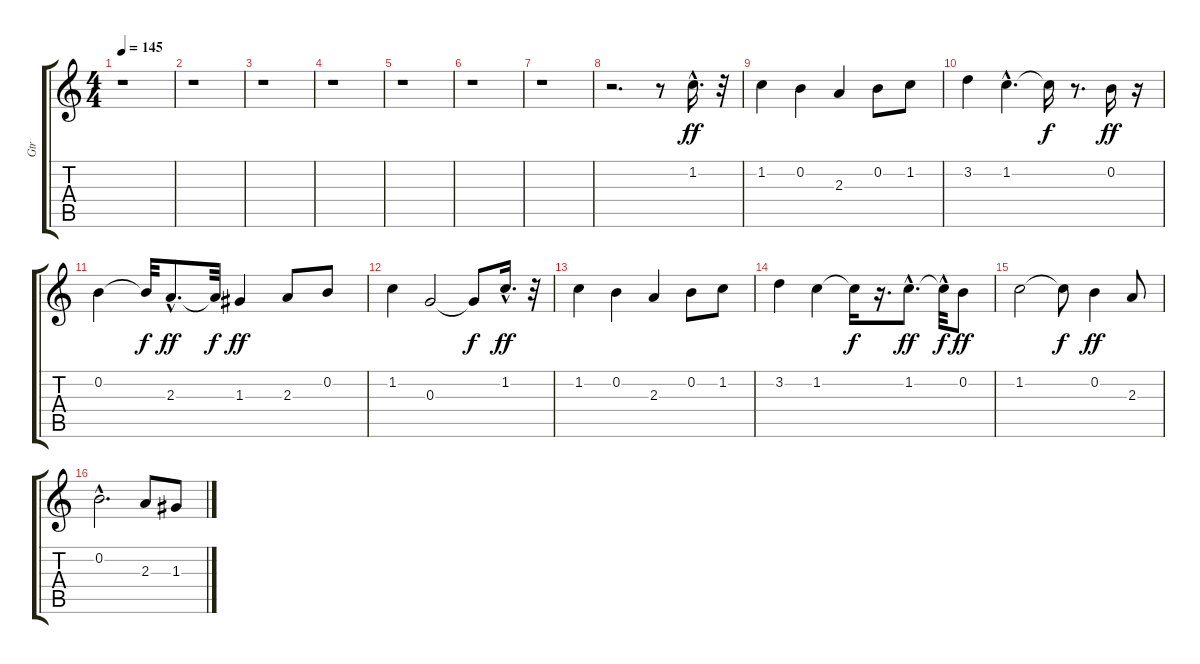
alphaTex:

\track ("Gtr" "Gtr") {instrument acousticguitarnylon}
\staff {score tabs}
\tuning (E4 B3 G3 D3 A2 E2) {hide}
\ts (4 4)
\tempo 145
\clef g2
\ks c
r.1{dy ff instrument acousticguitarnylon} |
r.1 |
r.1 |
r.1 |
r.1 |
r.1 |
r.1 |
r.2{d} r.8 1.2{hac}.16{d} r.32 |
1.2.4 0.2.4 2.3.4 0.2.8 1.2.8 |
3.2.4 1.2{hac}.4{d} 1.2{t}.16{dy f} r.8{d} 0.2.16{dy ff} r.16 |
0.2.4 0.2{t}.32{dy f} 2.3{hac}.8{d dy ff} 2.3{t}.32{dy f} 1.3.4{dy ff} 2.3.8 0.2.8 |
1.2.4 0.3.2 0.3{t}.8{dy f} 1.2{hac}.16{d dy ff} r.32 |
1.2.4 0.2.4 2.3.4 0.2.8 1.2.8 |
3.2.4 1.2.4 1.2{t}.16{dy f} r.16{d} 1.2{hac}.8{d dy ff} 1.2{hac t}.32{dy f} 0.2.8{dy ff} |
1.2.2 1.2{t}.8{dy f} 0.2.4{dy ff} 2.3.8 |
0.2{hac}.2{d} 2.3.8 1.3.8
